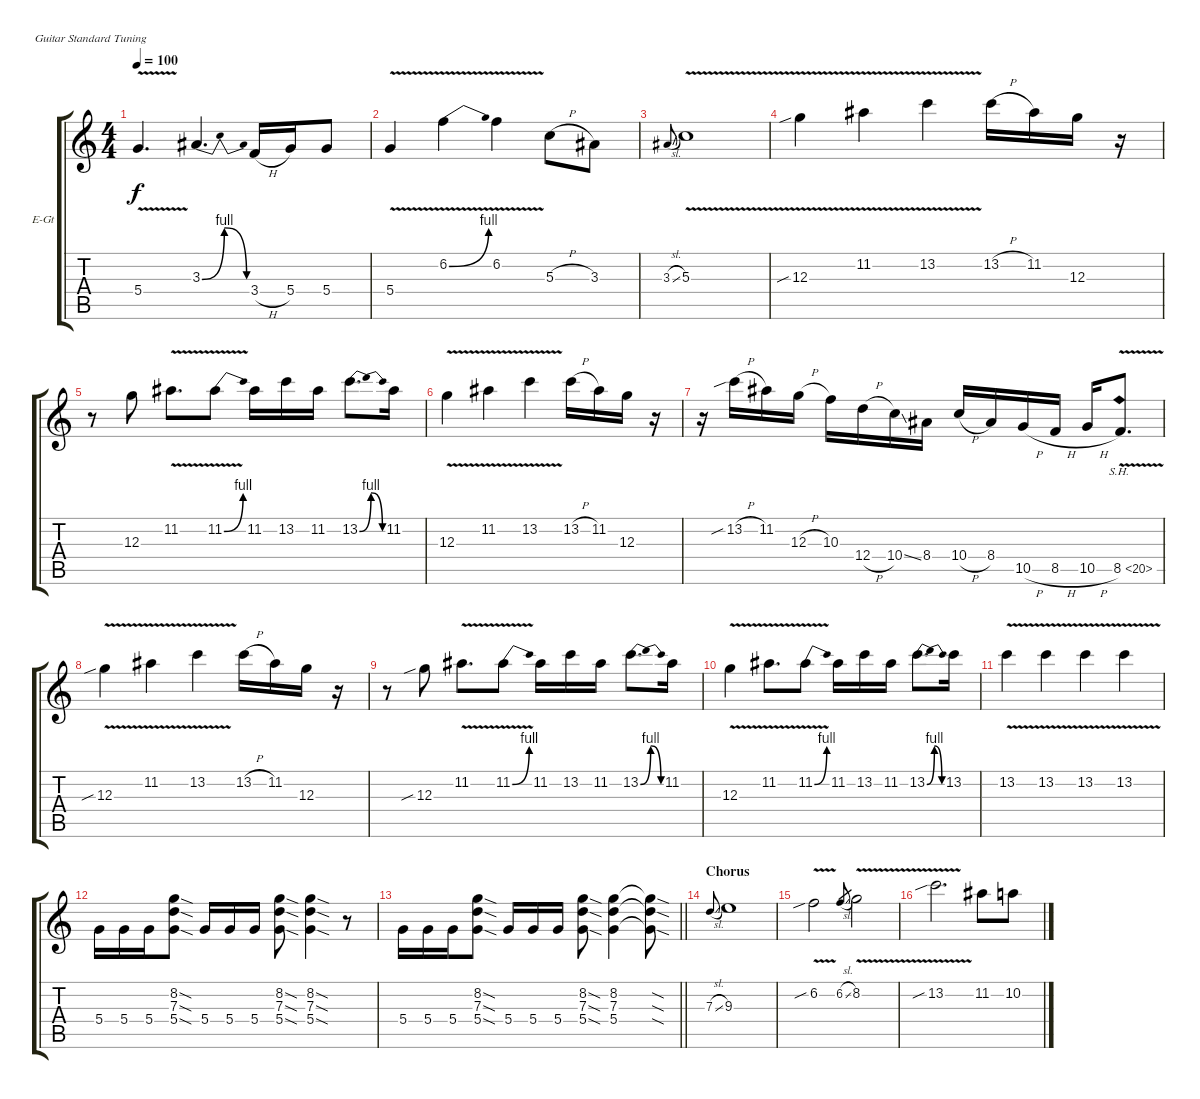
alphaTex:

\bracketExtendMode groupsimilarinstruments
\firstSystemTrackNameOrientation horizontal
\otherSystemsTrackNameOrientation horizontal
\track ("Lead" "E-Gt") {instrument overdrivenguitar}
\staff {score tabs}
\tuning (E4 B3 G3 D3 A2 E2)
\ts (4 4)
\tempo 100
\clef g2
\ks c
5.4{v}.4{d dy f} 3.3{be (bendrelease 0 0 10.2 4 20.4 4 30 0)}.4{d} 3.4{h}.16 5.4.16 5.4.8 |
5.4{v}.4 6.2{be (bend 0 0 15 4) v}.4 6.2{v}.4 5.3{h}.8 3.3.8 |
3.3{sl}.8{gr onbeat} 5.3{v}.1 |
12.3{v sib}.4 11.2{v}.4 13.2{v}.4 13.2{h}.16 11.2.16 12.3.16 r.16 |
r.8 12.3.8 11.2{v}.8{d} 11.2{be (bend 0 0 15 4) v}.8 11.2.16 13.2.16 11.2.16 13.2{be (bendrelease 0 0 30 4 30 4 60 0)}.8{d} 11.2.16 |
12.3{v}.4 11.2{v}.4 13.2{v}.4 13.2{h}.16 11.2.16 12.3.16 r.16 |
r.16 13.2{sib h}.16 11.2.16 12.3{h}.16 10.3.16 12.4{h}.16 10.4{ss}.16 8.4.16 10.4{h}.16 8.4.16 10.5{h}.16 8.5{h}.16 10.5{h}.16 8.5{sh 12 v}.8{d} |
12.3{v sib}.4 11.2{v}.4 13.2{v}.4 13.2{h}.16 11.2.16 12.3.16 r.16 |
r.8 12.3{sib}.8 11.2{v}.8{d} 11.2{be (bend 0 0 15 4) v}.8 11.2.16 13.2.16 11.2.16 13.2{be (bendrelease 0 0 30 4 30 4 60 0)}.8{d} 11.2.16 |
12.3{v}.4 11.2{v}.8{d} 11.2{be (bend 0 0 15 4) v}.8 11.2.16 13.2.16 11.2.16 13.2{be (bendrelease 0 0 30 4 30 4 60 0)}.8{d} 13.2.16 |
13.2{v}.4 13.2{v}.4 13.2{v}.4 13.2{v}.4 |
5.4.16 5.4.16 5.4.16 (5.4{sod} 7.3{sod} 8.2{sod}).8 5.4.16 5.4.16 5.4.16 (5.4{sod} 7.3{sod} 8.2{sod}).8 (5.4{sod} 7.3{sod} 8.2{sod}).4 r.8 |
\barLineRight lightlight
5.4.16 5.4.16 5.4.16 (5.4{sod} 7.3{sod} 8.2{sod}).8 5.4.16 5.4.16 5.4.16 (5.4{sod} 7.3{sod} 8.2{sod}).8 (5.4 7.3 8.2).4 (5.4{sod t} 7.3{sod t} 8.2{sod t}).8 |
\section ("" "Chorus")
7.3{sl}.8{gr onbeat} 9.3.1 |
6.2{v sib}.2 6.2{sl}.8{gr} 8.2{v}.2 |
13.2{v sib}.2{d} 11.2.8 10.2.8
